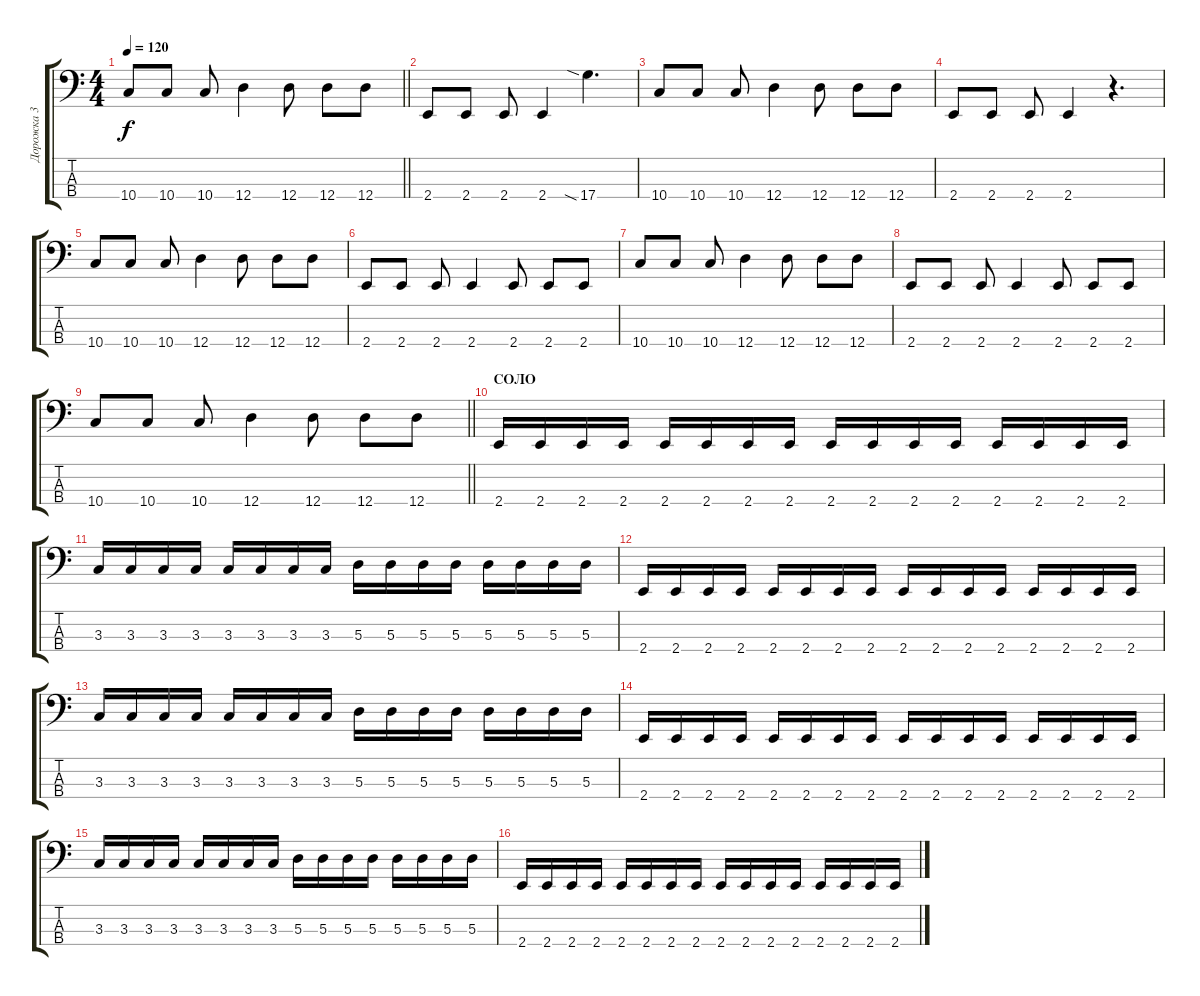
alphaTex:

\track ("Дорожка 3" "Дорожка 3") {instrument electricbassfinger}
\staff {score tabs}
\tuning (G2 D2 A1 D1) {hide}
\ts (4 4)
\tempo 120
\clef f4
\barLineRight lightlight
\ks c
10.4.8{dy f} 10.4.8 10.4.8 12.4.4 12.4.8 12.4.8 12.4.8 |
2.4.8 2.4.8 2.4.8 2.4.4 17.4{sia}.4{d} |
10.4.8 10.4.8 10.4.8 12.4.4 12.4.8 12.4.8 12.4.8 |
2.4.8 2.4.8 2.4.8 2.4.4 r.4{d} |
10.4.8 10.4.8 10.4.8 12.4.4 12.4.8 12.4.8 12.4.8 |
2.4.8 2.4.8 2.4.8 2.4.4 2.4.8 2.4.8 2.4.8 |
10.4.8 10.4.8 10.4.8 12.4.4 12.4.8 12.4.8 12.4.8 |
2.4.8 2.4.8 2.4.8 2.4.4 2.4.8 2.4.8 2.4.8 |
\barLineRight lightlight
10.4.8 10.4.8 10.4.8 12.4.4 12.4.8 12.4.8 12.4.8 |
\section ("" "СОЛО")
2.4.16 2.4.16 2.4.16 2.4.16 2.4.16 2.4.16 2.4.16 2.4.16 2.4.16 2.4.16 2.4.16 2.4.16 2.4.16 2.4.16 2.4.16 2.4.16 |
3.3.16 3.3.16 3.3.16 3.3.16 3.3.16 3.3.16 3.3.16 3.3.16 5.3.16 5.3.16 5.3.16 5.3.16 5.3.16 5.3.16 5.3.16 5.3.16 |
2.4.16 2.4.16 2.4.16 2.4.16 2.4.16 2.4.16 2.4.16 2.4.16 2.4.16 2.4.16 2.4.16 2.4.16 2.4.16 2.4.16 2.4.16 2.4.16 |
3.3.16 3.3.16 3.3.16 3.3.16 3.3.16 3.3.16 3.3.16 3.3.16 5.3.16 5.3.16 5.3.16 5.3.16 5.3.16 5.3.16 5.3.16 5.3.16 |
2.4.16 2.4.16 2.4.16 2.4.16 2.4.16 2.4.16 2.4.16 2.4.16 2.4.16 2.4.16 2.4.16 2.4.16 2.4.16 2.4.16 2.4.16 2.4.16 |
3.3.16 3.3.16 3.3.16 3.3.16 3.3.16 3.3.16 3.3.16 3.3.16 5.3.16 5.3.16 5.3.16 5.3.16 5.3.16 5.3.16 5.3.16 5.3.16 |
2.4.16 2.4.16 2.4.16 2.4.16 2.4.16 2.4.16 2.4.16 2.4.16 2.4.16 2.4.16 2.4.16 2.4.16 2.4.16 2.4.16 2.4.16 2.4.16
